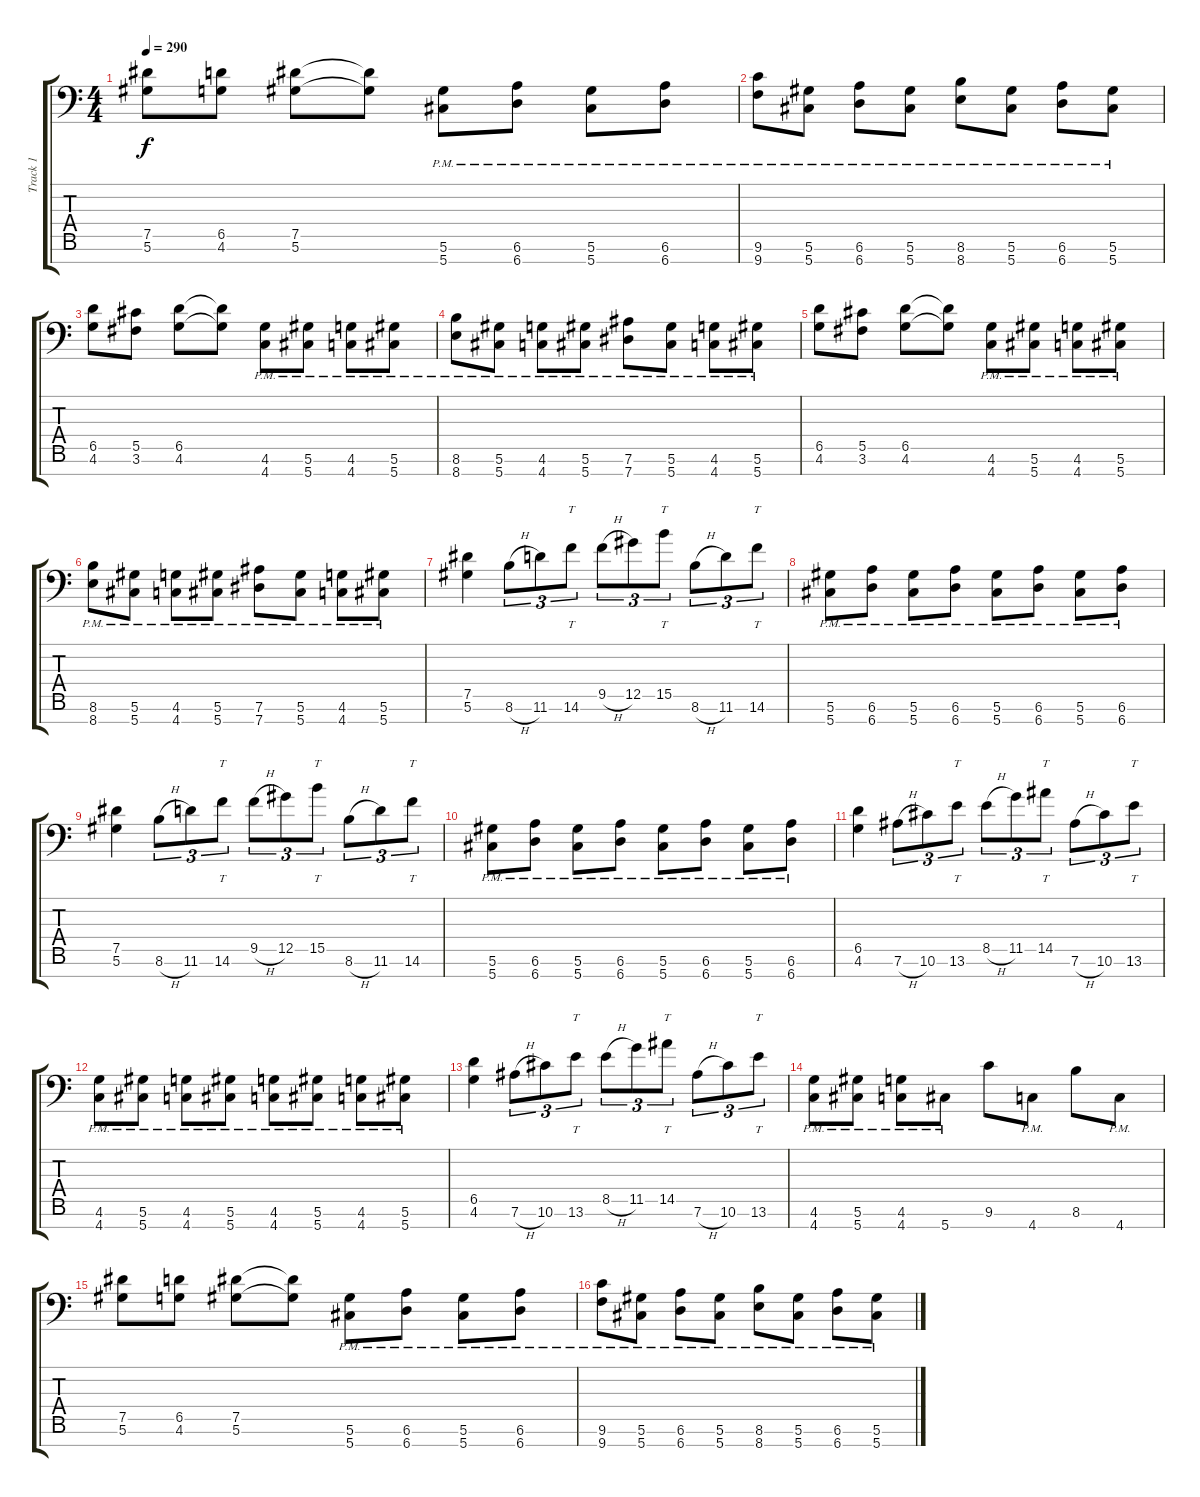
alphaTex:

\track ("Track 1" "Track 1") {instrument distortionguitar}
\staff {score tabs}
\tuning (Eb4 Bb3 Gb3 Db3 Ab2 Eb2 Ab1) {hide}
\ts (4 4)
\tempo 290
\clef f4
\ks c
(7.5 5.6).8{dy f} (6.5 4.6).8 (7.5 5.6).8 (7.5{t} 5.6{t}).8 (5.6{pm} 5.7{pm}).8 (6.6{pm} 6.7{pm}).8 (5.6{pm} 5.7{pm}).8 (6.6{pm} 6.7{pm}).8 |
(9.6{pm} 9.7{pm}).8 (5.6{pm} 5.7{pm}).8 (6.6{pm} 6.7{pm}).8 (5.6{pm} 5.7{pm}).8 (8.6{pm} 8.7{pm}).8 (5.6{pm} 5.7{pm}).8 (6.6{pm} 6.7{pm}).8 (5.6{pm} 5.7{pm}).8 |
(6.5 4.6).8 (5.5 3.6).8 (6.5 4.6).8 (6.5{t} 4.6{t}).8 (4.6{pm} 4.7{pm}).8 (5.6{pm} 5.7{pm}).8 (4.6{pm} 4.7{pm}).8 (5.6{pm} 5.7{pm}).8 |
(8.6{pm} 8.7{pm}).8 (5.6{pm} 5.7{pm}).8 (4.6{pm} 4.7{pm}).8 (5.6{pm} 5.7{pm}).8 (7.6{pm} 7.7{pm}).8 (5.6{pm} 5.7{pm}).8 (4.6{pm} 4.7{pm}).8 (5.6{pm} 5.7{pm}).8 |
(6.5 4.6).8 (5.5 3.6).8 (6.5 4.6).8 (6.5{t} 4.6{t}).8 (4.6{pm} 4.7{pm}).8 (5.6{pm} 5.7{pm}).8 (4.6{pm} 4.7{pm}).8 (5.6{pm} 5.7{pm}).8 |
(8.6{pm} 8.7{pm}).8 (5.6{pm} 5.7{pm}).8 (4.6{pm} 4.7{pm}).8 (5.6{pm} 5.7{pm}).8 (7.6{pm} 7.7{pm}).8 (5.6{pm} 5.7{pm}).8 (4.6{pm} 4.7{pm}).8 (5.6{pm} 5.7{pm}).8 |
(7.5 5.6).4 8.6{h}.8{tu (3 2)} 11.6.8{tu (3 2)} 14.6.8{tt tu (3 2)} 9.5{h}.8{tu (3 2)} 12.5.8{tu (3 2)} 15.5.8{tt tu (3 2)} 8.6{h}.8{tu (3 2)} 11.6.8{tu (3 2)} 14.6.8{tt tu (3 2)} |
(5.6{pm} 5.7{pm}).8 (6.6{pm} 6.7{pm}).8 (5.6{pm} 5.7{pm}).8 (6.6{pm} 6.7{pm}).8 (5.6{pm} 5.7{pm}).8 (6.6{pm} 6.7{pm}).8 (5.6{pm} 5.7{pm}).8 (6.6{pm} 6.7{pm}).8 |
(7.5 5.6).4 8.6{h}.8{tu (3 2)} 11.6.8{tu (3 2)} 14.6.8{tt tu (3 2)} 9.5{h}.8{tu (3 2)} 12.5.8{tu (3 2)} 15.5.8{tt tu (3 2)} 8.6{h}.8{tu (3 2)} 11.6.8{tu (3 2)} 14.6.8{tt tu (3 2)} |
(5.6{pm} 5.7{pm}).8 (6.6{pm} 6.7{pm}).8 (5.6{pm} 5.7{pm}).8 (6.6{pm} 6.7{pm}).8 (5.6{pm} 5.7{pm}).8 (6.6{pm} 6.7{pm}).8 (5.6{pm} 5.7{pm}).8 (6.6{pm} 6.7{pm}).8 |
(6.5 4.6).4 7.6{h}.8{tu (3 2)} 10.6.8{tu (3 2)} 13.6.8{tt tu (3 2)} 8.5{h}.8{tu (3 2)} 11.5.8{tu (3 2)} 14.5.8{tt tu (3 2)} 7.6{h}.8{tu (3 2)} 10.6.8{tu (3 2)} 13.6.8{tt tu (3 2)} |
(4.6{pm} 4.7{pm}).8 (5.6{pm} 5.7{pm}).8 (4.6{pm} 4.7{pm}).8 (5.6{pm} 5.7{pm}).8 (4.6{pm} 4.7{pm}).8 (5.6{pm} 5.7{pm}).8 (4.6{pm} 4.7{pm}).8 (5.6{pm} 5.7{pm}).8 |
(6.5 4.6).4 7.6{h}.8{tu (3 2)} 10.6.8{tu (3 2)} 13.6.8{tt tu (3 2)} 8.5{h}.8{tu (3 2)} 11.5.8{tu (3 2)} 14.5.8{tt tu (3 2)} 7.6{h}.8{tu (3 2)} 10.6.8{tu (3 2)} 13.6.8{tt tu (3 2)} |
(4.6{pm} 4.7{pm}).8 (5.6{pm} 5.7{pm}).8 (4.6{pm} 4.7{pm}).8 5.7{pm}.8 9.6.8 4.7{pm}.8 8.6.8 4.7{pm}.8 |
(7.5 5.6).8 (6.5 4.6).8 (7.5 5.6).8 (7.5{t} 5.6{t}).8 (5.6{pm} 5.7{pm}).8 (6.6{pm} 6.7{pm}).8 (5.6{pm} 5.7{pm}).8 (6.6{pm} 6.7{pm}).8 |
(9.6{pm} 9.7{pm}).8 (5.6{pm} 5.7{pm}).8 (6.6{pm} 6.7{pm}).8 (5.6{pm} 5.7{pm}).8 (8.6{pm} 8.7{pm}).8 (5.6{pm} 5.7{pm}).8 (6.6{pm} 6.7{pm}).8 (5.6{pm} 5.7{pm}).8
